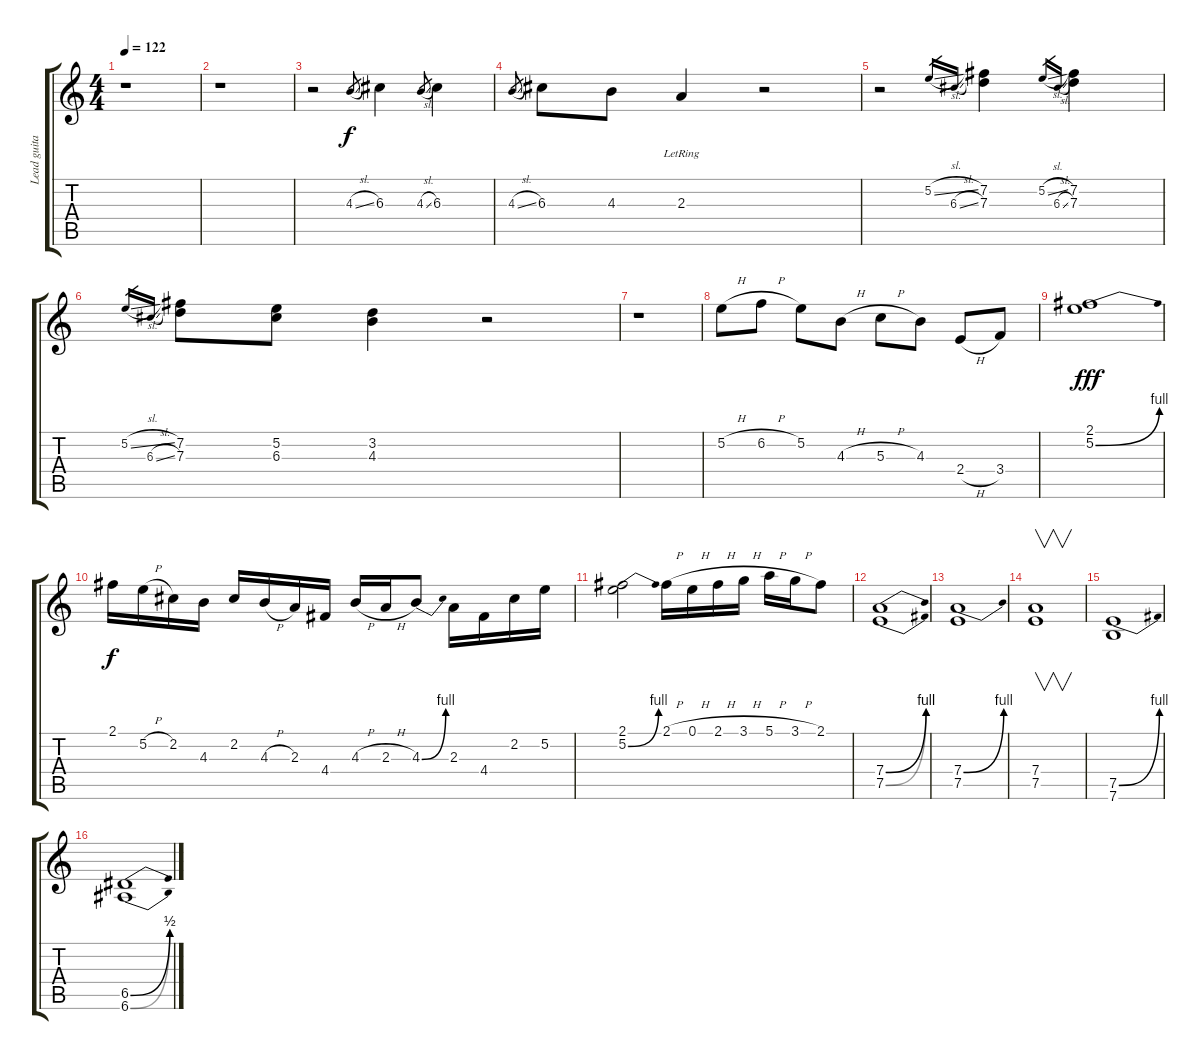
\track ("Lead guitar" "Lead guita") {instrument overdrivenguitar}
\staff {score tabs}
\tuning (E4 B3 G3 D3 A2 E2) {hide}
\ts (4 4)
\tempo 122
\clef g2
\ks c
r.1{dy f} |
r.1 |
r.2 4.3{sl}.8{gr} 6.3.4 4.3{sl}.8{gr} 6.3.4 |
4.3{sl}.8{gr} 6.3.8 4.3.8 2.3{lr}.4 r.2 |
r.2 5.2{sl}.16{gr} 6.3{sl}.16{gr} (7.2 7.3).4 5.2{sl}.16{gr} 6.3{sl}.16{gr} (7.2 7.3).4 |
5.2{sl}.16{gr} 6.3{sl}.16{gr} (7.2 7.3).8 (5.2 6.3).8 (3.2 4.3).4 r.2 |
r.1 |
5.2{h}.8 6.2{h}.8 5.2.8 4.3{h}.8 5.3{h}.8 4.3.8 2.4{h}.8 3.4.8 |
(2.1 5.2{be (bend 0 0 60 4)}).1{dy fff} |
2.1.16{dy f} 5.2{h}.16 2.2.16 4.3.16 2.2.16 4.3{h}.16 2.3.16 4.4.16 4.3{h}.16 2.3{h}.16 4.3{be (bend 0 0 60 4)}.8 2.3.16 4.4.16 2.2.16 5.2.16 |
(2.1 5.2{be (bend 0 0 60 4)}).2 2.1{h}.16 0.1{h}.16 2.1{h}.16 3.1{h}.16 5.1{h}.16 3.1{h}.16 2.1.8 |
(7.4{be (bend 0 0 60 4)} 7.5{be (bend 0 0 60 4)}).1 |
(7.4{be (bend 0 0 60 4)} 7.5).1 |
(7.4 7.5).1{v} |
(7.5{be (bend 0 0 60 4)} 7.6).1 |
(6.5{be (bend 0 0 60 2)} 6.6{be (bend 0 0 60 2)}).1
